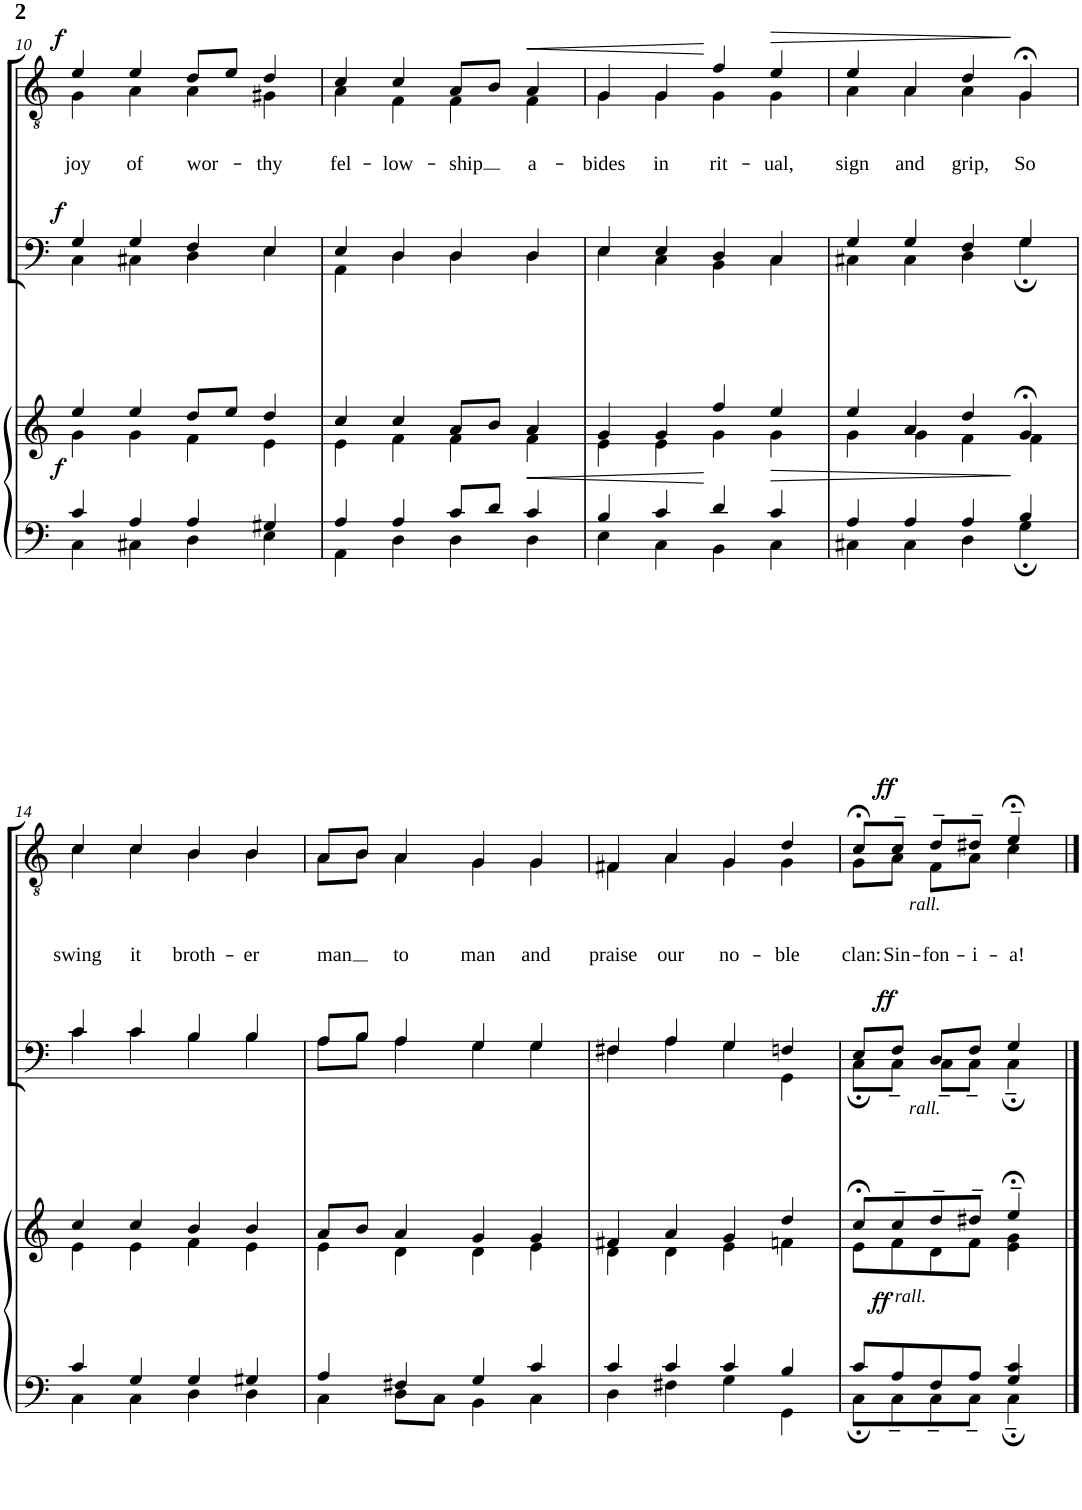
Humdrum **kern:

**kern	**kern	**dynam	**kern	**dynam	**kern	**text	**dynam
*part3	*part3	*part3	*part2	*part2	*part1	*part1	*part1
*staff4	*staff3	*staff3/4	*staff2	*staff2	*staff1	*staff1	*staff1
*I"Piano	*	*	*I"Piano 3	*	*I"Piano 1	*	*
*I'Pno	*	*	*I'Pno	*	*I'Pno	*	*
!!LO:PB:g=z
*clefF4	*clefG2	*	*clefF4	*	*clefGv2	*	*
*k[]	*k[]	*	*k[]	*	*k[]	*	*
*M2/2	*M2/2	*	*M2/2	*	*M2/2	*	*
*met(c|)	*met(c|)	*	*met(c|)	*	*met(c|)	*	*
=10	=10	=10	=10	=10	=10	=10	=10
*^	*^	*	*^	*	*	*	*
!	!	!	!	!LO:DY:b	!	!	!LO:DY:a	!	!LO:LY:b	!LO:DY:a
*	*	*	*	*	*	*	*	*^	*	*
4c/	4C\	4ee/	4g\	f	4G/	4C\	f	4e/	4G\	joy	f
!	!	!	!	!	!	!	!	!	!	!LO:LY:b	!
4A/	4C#X\	4ee/	4g\	.	4G/	4C#X\	.	4e/	4A\	of	.
!	!	!	!	!	!	!	!	!	!	!LO:LY:b	!
4A/	4D\	8dd/L	4f\	.	4F/	4D\	.	8d/L	4A\	wor-	.
.	.	8ee/J	.	.	.	.	.	8e/J	.	.	.
!	!	!	!	!	!	!	!	!	!	!LO:LY:b	!
4G#X/	4E\	4dd/	4e\	.	4E/	4E\	.	4d/	4G#X\	-thy	.
=11	=11	=11	=11	=11	=11	=11	=11	=11	=11	=11	=11
!	!	!	!	!	!	!	!	!	!	!LO:LY:b	!
4A/	4AA\	4cc/	4e\	.	4E/	4AA\	.	4c/	4A\	fel-	.
!	!	!	!	!	!	!	!	!	!	!LO:LY:b	!
4A/	4D\	4cc/	4f\	.	4D/	4D\	.	4c/	4F\	-low-	.
!	!	!	!	!	!	!	!	!	!	!LO:LY:b	!
8c/L	4D\	8a/L	4f\	.	4D/	4D\	.	8A/L	4F\	-ship	.
8d/J	.	8b/J	.	.	.	.	.	8B/J	.	.	.
!	!	!	!	!LO:HP:b	!	!	!	!	!	!LO:LY:b	!LO:HP:b
4c/	4D\	4a/	4f\	<	4D/	4D\	.	4A/	4F\	a-	<
=12	=12	=12	=12	=12	=12	=12	=12	=12	=12	=12	=12
!	!	!	!	!	!	!	!	!	!	!LO:LY:b	!
4B/	4E\	4g/	4e\	.	4E/	4E\	.	4G/	4G\	-bides	.
!	!	!	!	!	!	!	!	!	!	!LO:LY:b	!
4c/	4C\	4g/	4e\	.	4E/	4C\	.	4G/	4G\	in	.
!	!	!	!	!	!	!	!	!	!	!LO:LY:b	!
4d/	4BB\	4ff/	4g\	[	4D/	4BB\	.	4f/	4G\	rit-	[
!	!	!	!	!LO:HP:b	!	!	!	!	!	!LO:LY:b	!LO:HP:b
4c/	4C\	4ee/	4g\	>	4C/	4C\	.	4e/	4G\	-ual,	>
=13	=13	=13	=13	=13	=13	=13	=13	=13	=13	=13	=13
!	!	!	!	!	!	!	!	!	!	!LO:LY:b	!
4A/	4C#X\	4ee/	4g\	.	4G/	4C#X\	.	4e/	4A\	sign	.
!	!	!	!	!	!	!	!	!	!	!LO:LY:b	!
4A/	4C#\	4a/	4g\	.	4G/	4C#\	.	4A/	4A\	and	.
!	!	!	!	!	!	!	!	!	!	!LO:LY:b	!
4A/	4D\	4dd/	4f\	.	4F/	4D\	.	4d/	4A\	grip,	.
!	!	!	!	!	!	!	!	!	!	!LO:LY:b	!
4B/	4G;\	4g;</	4f\	]	4G;/	4G\	.	4G;</	4G\	So	]
!!LO:LB:g=z	!!
=14	=14	=14	=14	=14	=14	=14	=14	=14	=14	=14	=14
!	!	!	!	!	!	!	!	!	!	!LO:LY:b	!
4c/	4C\	4cc/	4e\	.	4c/	4c\	.	4c/	4c\	swing	.
!	!	!	!	!	!	!	!	!	!	!LO:LY:b	!
4G/	4C\	4cc/	4e\	.	4c/	4c\	.	4c/	4c\	it	.
!	!	!	!	!	!	!	!	!	!	!LO:LY:b	!
4G/	4D\	4b/	4f\	.	4B/	4B\	.	4B/	4B\	broth-	.
!	!	!	!	!	!	!	!	!	!	!LO:LY:b	!
4G#X/	4D\	4b/	4e\	.	4B/	4B\	.	4B/	4B\	-er	.
=15	=15	=15	=15	=15	=15	=15	=15	=15	=15	=15	=15
!	!	!	!	!	!	!	!	!	!	!LO:LY:b	!
4A/	4C\	8a/L	4e\	.	8A/L	8A\L	.	8A/L	8A\L	man	.
.	.	8b/J	.	.	8B/J	8B\J	.	8B/J	8B\J	.	.
!	!	!	!	!	!	!	!	!	!	!LO:LY:b	!
4F#X/	8D\L	4a/	4d\	.	4A/	4A\	.	4A/	4A\	to	.
.	8C\J	.	.	.	.	.	.	.	.	.	.
!	!	!	!	!	!	!	!	!	!	!LO:LY:b	!
4G/	4BB\	4g/	4d\	.	4G/	4G\	.	4G/	4G\	man	.
!	!	!	!	!	!	!	!	!	!	!LO:LY:b	!
4c/	4C\	4g/	4e\	.	4G/	4G\	.	4G/	4G\	and	.
=16	=16	=16	=16	=16	=16	=16	=16	=16	=16	=16	=16
!	!	!	!	!	!	!	!	!	!	!LO:LY:b	!
4c/	4D\	4f#X/	4d\	.	4F#X/	4F#\	.	4F#X/	4F#\	praise	.
!	!	!	!	!	!	!	!	!	!	!LO:LY:b	!
4c/	4F#X\	4a/	4d\	.	4A/	4A\	.	4A/	4A\	our	.
!	!	!	!	!	!	!	!	!	!	!LO:LY:b	!
4c/	4G\	4g/	4e\	.	4G/	4G\	.	4G/	4G\	no-	.
!	!	!	!	!	!	!	!	!	!	!LO:LY:b	!
4B/	4GG\	4dd/	4fn\	.	4Fn/	4GG\	.	4d/	4G\	-ble	.
=17	=17	=17	=17	=17	=17	=17	=17	=17	=17	=17	=17
!	!	!	!	!	!	!	!	!	!	!LO:LY:b	!
8c/L	8C;\L	8cc;</L	8e\L	.	8E/L	8C;\L	.	8c;</L	8G\L	clan:	.
!	!	!	!	!	!	!	!	!LO:TX:b:i:t=rall.	!	!	!
!	!	!	!	!	!LO:TX:b:i:t=rall.	!	!	!	!	!	!
!	!	!LO:TX:b:i:t=rall.	!	!	!	!	!	!	!	!	!
!	!	!	!	!LO:DY:b	!	!	!LO:DY:a	!	!	!LO:LY:b	!LO:DY:a
8A/	8C~\	8cc~/	8f\	ff	8F/J	8C~\J	ff	8c~/J	8A\J	Sin-	ff
!	!	!	!	!	!	!	!	!	!	!LO:LY:b	!
8F/	8C~\	8dd~/	8d\	.	8D/L	8C~\L	.	8d~/L	8F\L	-fon-	.
!	!	!	!	!	!	!	!	!	!	!LO:LY:b	!
8A/J	8C~\J	8dd#X~/J	8f\J	.	8F/J	8C~\J	.	8d#X~/J	8A\J	-i-	.
!	!	!	!	!	!	!	!	!	!	!LO:LY:b	!
4G/ 4c/	4C;~\	4ee;<~/	4e\ 4g\	.	4G/	4C;~\	.	4e;<~/	4c\	-a!	.
*v	*v	*	*	*	*v	*v	*	*v	*v	*	*
*	*v	*v	*	*	*	*	*	*
==	==	==	==	==	==	==	==
*-	*-	*-	*-	*-	*-	*-	*-
